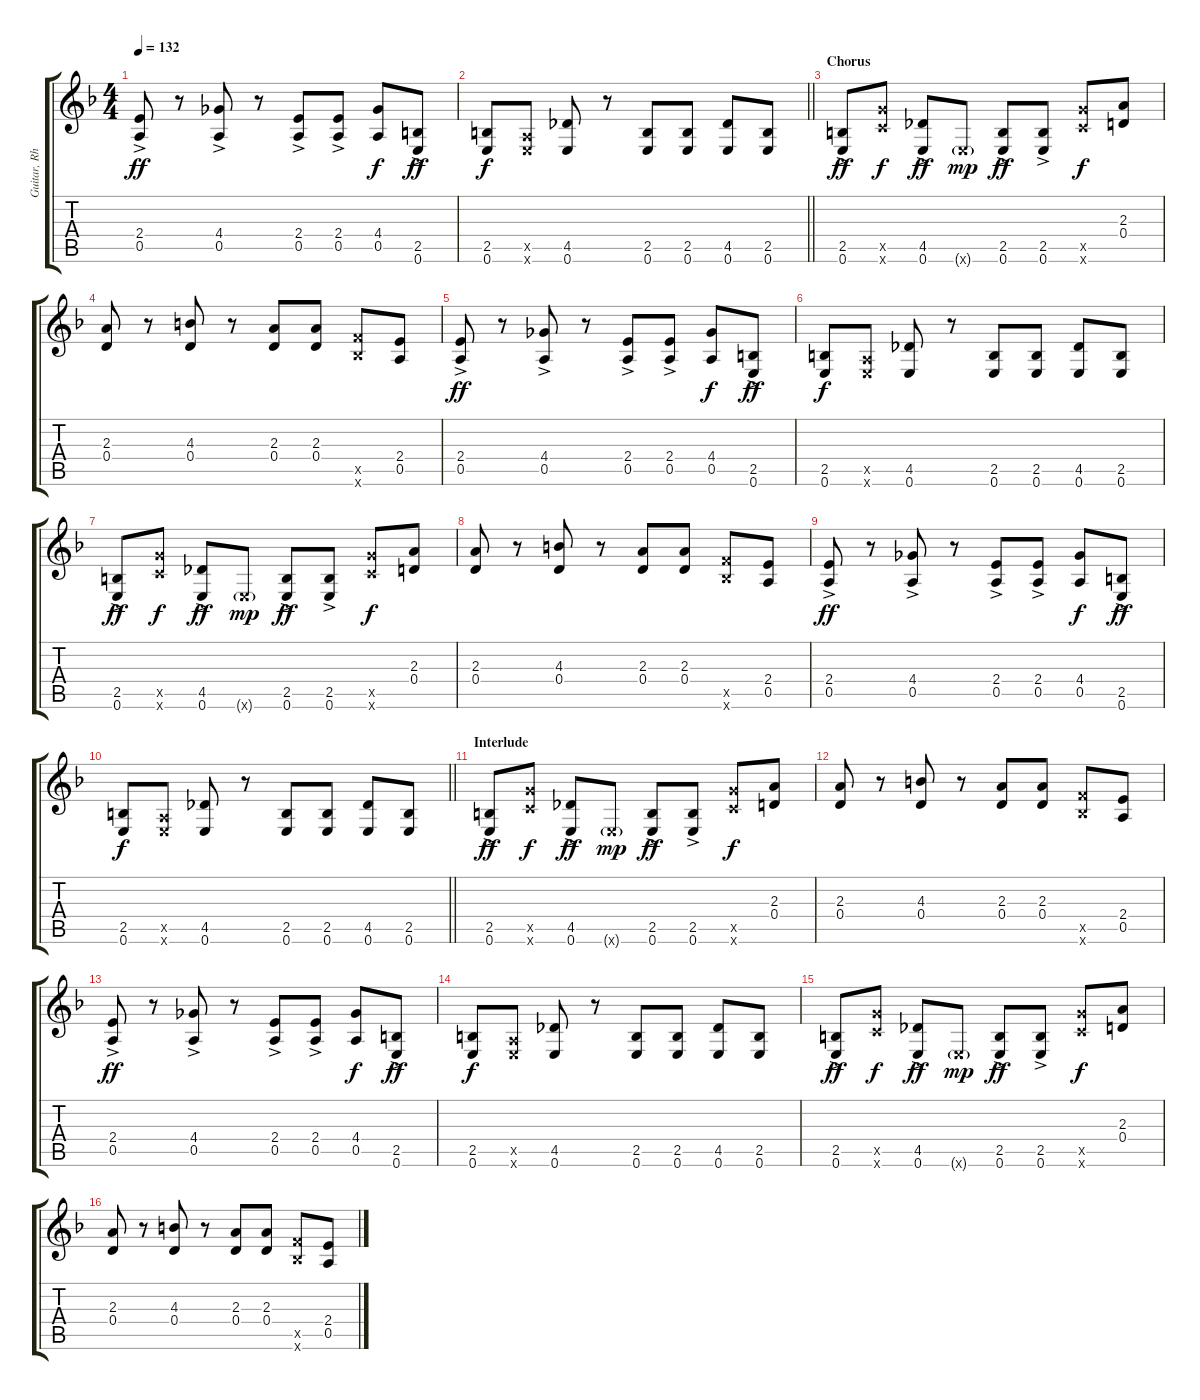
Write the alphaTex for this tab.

\track ("Guitar, Rhythm" "Guitar, Rh") {instrument overdrivenguitar}
\staff {score tabs}
\tuning (E4 B3 G3 D3 A2 E2) {hide}
\ts (4 4)
\tempo 132
\clef g2
\ks f
(2.4{ac} 0.5{ac}).8{dy ff} r.8 (4.4{ac} 0.5{ac}).8 r.8 (2.4{ac} 0.5{ac}).8 (2.4{ac} 0.5{ac}).8 (4.4 0.5).8{dy f} (2.5{ac} 0.6{ac}).8{dy ff} |
\barLineRight lightlight
(2.5 0.6).8{dy f} (0.5{x} 0.6{x}).8 (4.5 0.6).8 r.8 (2.5 0.6).8 (2.5 0.6).8 (4.5 0.6).8 (2.5 0.6).8 |
\section ("" "Chorus")
(2.5{ac} 0.6{ac}).8{dy ff} (10.5{x} 8.6{x}).8{dy f} (4.5{ac} 0.6{ac}).8{dy ff} 0.6{g x}.8{dy mp} (2.5{ac} 0.6{ac}).8{dy ff} (2.5{ac} 0.6{ac}).8 (10.5{x} 8.6{x}).8{dy f} (2.3 0.4).8 |
(2.3 0.4).8 r.8 (4.3 0.4).8 r.8 (2.3 0.4).8 (2.3 0.4).8 (8.5{x} 6.6{x}).8 (2.4 0.5).8 |
(2.4{ac} 0.5{ac}).8{dy ff} r.8 (4.4{ac} 0.5{ac}).8 r.8 (2.4{ac} 0.5{ac}).8 (2.4{ac} 0.5{ac}).8 (4.4 0.5).8{dy f} (2.5{ac} 0.6{ac}).8{dy ff} |
(2.5 0.6).8{dy f} (0.5{x} 0.6{x}).8 (4.5 0.6).8 r.8 (2.5 0.6).8 (2.5 0.6).8 (4.5 0.6).8 (2.5 0.6).8 |
(2.5{ac} 0.6{ac}).8{dy ff} (10.5{x} 8.6{x}).8{dy f} (4.5{ac} 0.6{ac}).8{dy ff} 0.6{g x}.8{dy mp} (2.5{ac} 0.6{ac}).8{dy ff} (2.5{ac} 0.6{ac}).8 (10.5{x} 8.6{x}).8{dy f} (2.3 0.4).8 |
(2.3 0.4).8 r.8 (4.3 0.4).8 r.8 (2.3 0.4).8 (2.3 0.4).8 (8.5{x} 6.6{x}).8 (2.4 0.5).8 |
(2.4{ac} 0.5{ac}).8{dy ff} r.8 (4.4{ac} 0.5{ac}).8 r.8 (2.4{ac} 0.5{ac}).8 (2.4{ac} 0.5{ac}).8 (4.4 0.5).8{dy f} (2.5{ac} 0.6{ac}).8{dy ff} |
\barLineRight lightlight
(2.5 0.6).8{dy f} (0.5{x} 0.6{x}).8 (4.5 0.6).8 r.8 (2.5 0.6).8 (2.5 0.6).8 (4.5 0.6).8 (2.5 0.6).8 |
\section ("" "Interlude")
(2.5{ac} 0.6{ac}).8{dy ff} (10.5{x} 8.6{x}).8{dy f} (4.5{ac} 0.6{ac}).8{dy ff} 0.6{g x}.8{dy mp} (2.5{ac} 0.6{ac}).8{dy ff} (2.5{ac} 0.6{ac}).8 (10.5{x} 8.6{x}).8{dy f} (2.3 0.4).8 |
(2.3 0.4).8 r.8 (4.3 0.4).8 r.8 (2.3 0.4).8 (2.3 0.4).8 (8.5{x} 6.6{x}).8 (2.4 0.5).8 |
(2.4{ac} 0.5{ac}).8{dy ff} r.8 (4.4{ac} 0.5{ac}).8 r.8 (2.4{ac} 0.5{ac}).8 (2.4{ac} 0.5{ac}).8 (4.4 0.5).8{dy f} (2.5{ac} 0.6{ac}).8{dy ff} |
(2.5 0.6).8{dy f} (0.5{x} 0.6{x}).8 (4.5 0.6).8 r.8 (2.5 0.6).8 (2.5 0.6).8 (4.5 0.6).8 (2.5 0.6).8 |
(2.5{ac} 0.6{ac}).8{dy ff} (10.5{x} 8.6{x}).8{dy f} (4.5{ac} 0.6{ac}).8{dy ff} 0.6{g x}.8{dy mp} (2.5{ac} 0.6{ac}).8{dy ff} (2.5{ac} 0.6{ac}).8 (10.5{x} 8.6{x}).8{dy f} (2.3 0.4).8 |
(2.3 0.4).8 r.8 (4.3 0.4).8 r.8 (2.3 0.4).8 (2.3 0.4).8 (8.5{x} 6.6{x}).8 (2.4 0.5).8
